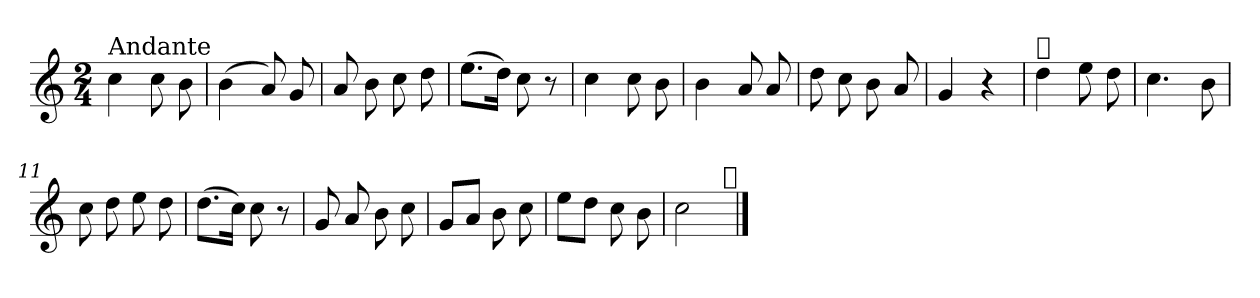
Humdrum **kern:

**kern
*part1
*staff1
*clefG2
*k[]
*C:
*M2/4
=1
!LO:TX:a:t=Andante
4cc\
8cc\
8b\
=2
(>4b\
8a/)
8g/
=3
8a/
8b\
8cc\
8dd\
=4
(>8.ee\L
16dd\Jk)
8cc\
8r
=5
4cc\
8cc\
8b\
=6
4b\
8a/
8a/
=7
8dd\
8cc\
8b\
8a/
=8
4g/
4r
=9
!LO:TX:a:t=𝄋
4dd\
8ee\
8dd\
!!LO:LB:g=z
=10
4.cc\
8b\
=11
8cc\
8dd\
8ee\
8dd\
=12
(>8.dd\L
16cc\Jk)
8cc\
8r
=13
8g/
8a/
8b\
8cc\
=14
8g/L
8a/J
8b\
8cc\
=15
8ee\L
8dd\J
8cc\
8b\
=16
2cc\
!LO:TX:a:t=𝄋
==
*-
